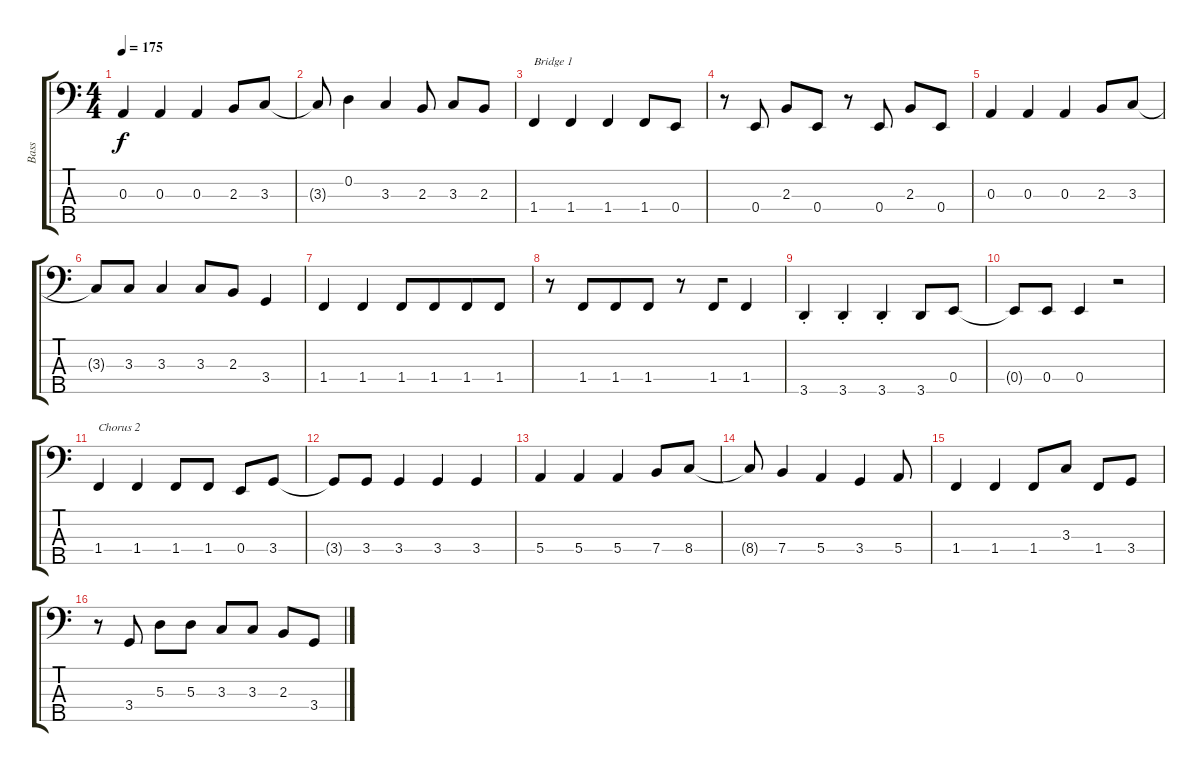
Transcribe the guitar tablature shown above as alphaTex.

\track ("Bass" "Bass") {instrument electricbassfinger}
\staff {score tabs}
\tuning (G2 D2 A1 E1 B0) {hide}
\ts (4 4)
\tempo 175
\clef f4
\ks c
0.3.4{dy f} 0.3.4 0.3.4 2.3.8 3.3.8 |
3.3{t}.8 0.2.4 3.3.4 2.3.8 3.3.8 2.3.8 |
1.4.4{txt "Bridge 1"} 1.4.4 1.4.4 1.4.8 0.4.8 |
r.8 0.4.8 2.3.8 0.4.8 r.8 0.4.8 2.3.8 0.4.8 |
0.3.4{beam merge} 0.3.4 0.3.4 2.3.8 3.3.8 |
3.3{t}.8 3.3.8 3.3.4 3.3.8 2.3.8 3.4.4 |
1.4.4{beam merge} 1.4.4 1.4.8 1.4.8{beam merge} 1.4.8 1.4.8 |
r.8 1.4.8{beam merge} 1.4.8 1.4.8 r.8 1.4.8{beam merge} 1.4.4 |
3.5{st}.4 3.5{st}.4 3.5{st}.4 3.5.8{beam merge} 0.4.8 |
0.4{t}.8 0.4.8 0.4.4 r.2 |
1.4.4{txt "Chorus 2"} 1.4.4 1.4.8 1.4.8 0.4.8 3.4.8 |
3.4{t}.8 3.4.8 3.4.4 3.4.4 3.4.4 |
5.4.4 5.4.4 5.4.4 7.4.8 8.4.8 |
8.4{t}.8 7.4.4 5.4.4 3.4.4 5.4.8 |
1.4.4 1.4.4 1.4.8 3.3.8 1.4.8 3.4.8 |
r.8 3.4.8 5.3.8 5.3.8 3.3.8 3.3.8 2.3.8 3.4.8
